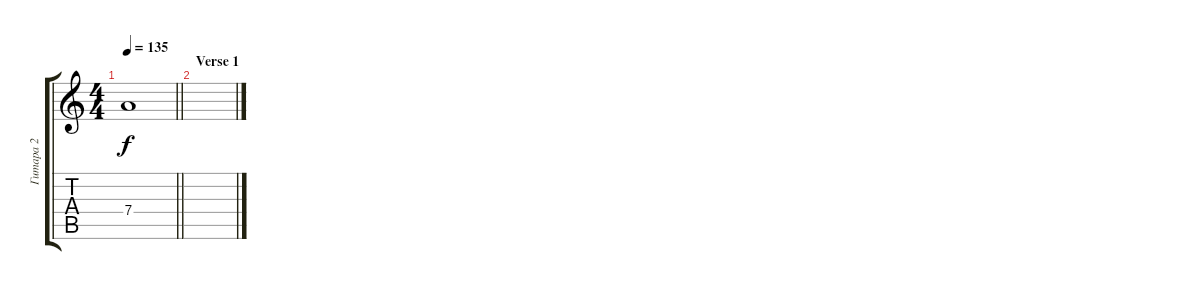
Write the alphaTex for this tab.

\track ("Гитара 2" "Гитара 2") {instrument acousticguitarsteel}
\staff {score tabs}
\tuning (E4 B3 G3 D3 A2 E2) {hide}
\ts (4 4)
\tempo 135
\clef g2
\barLineRight lightlight
\ks c
7.4{t}.1{dy f} |
\section ("" "Verse 1")
